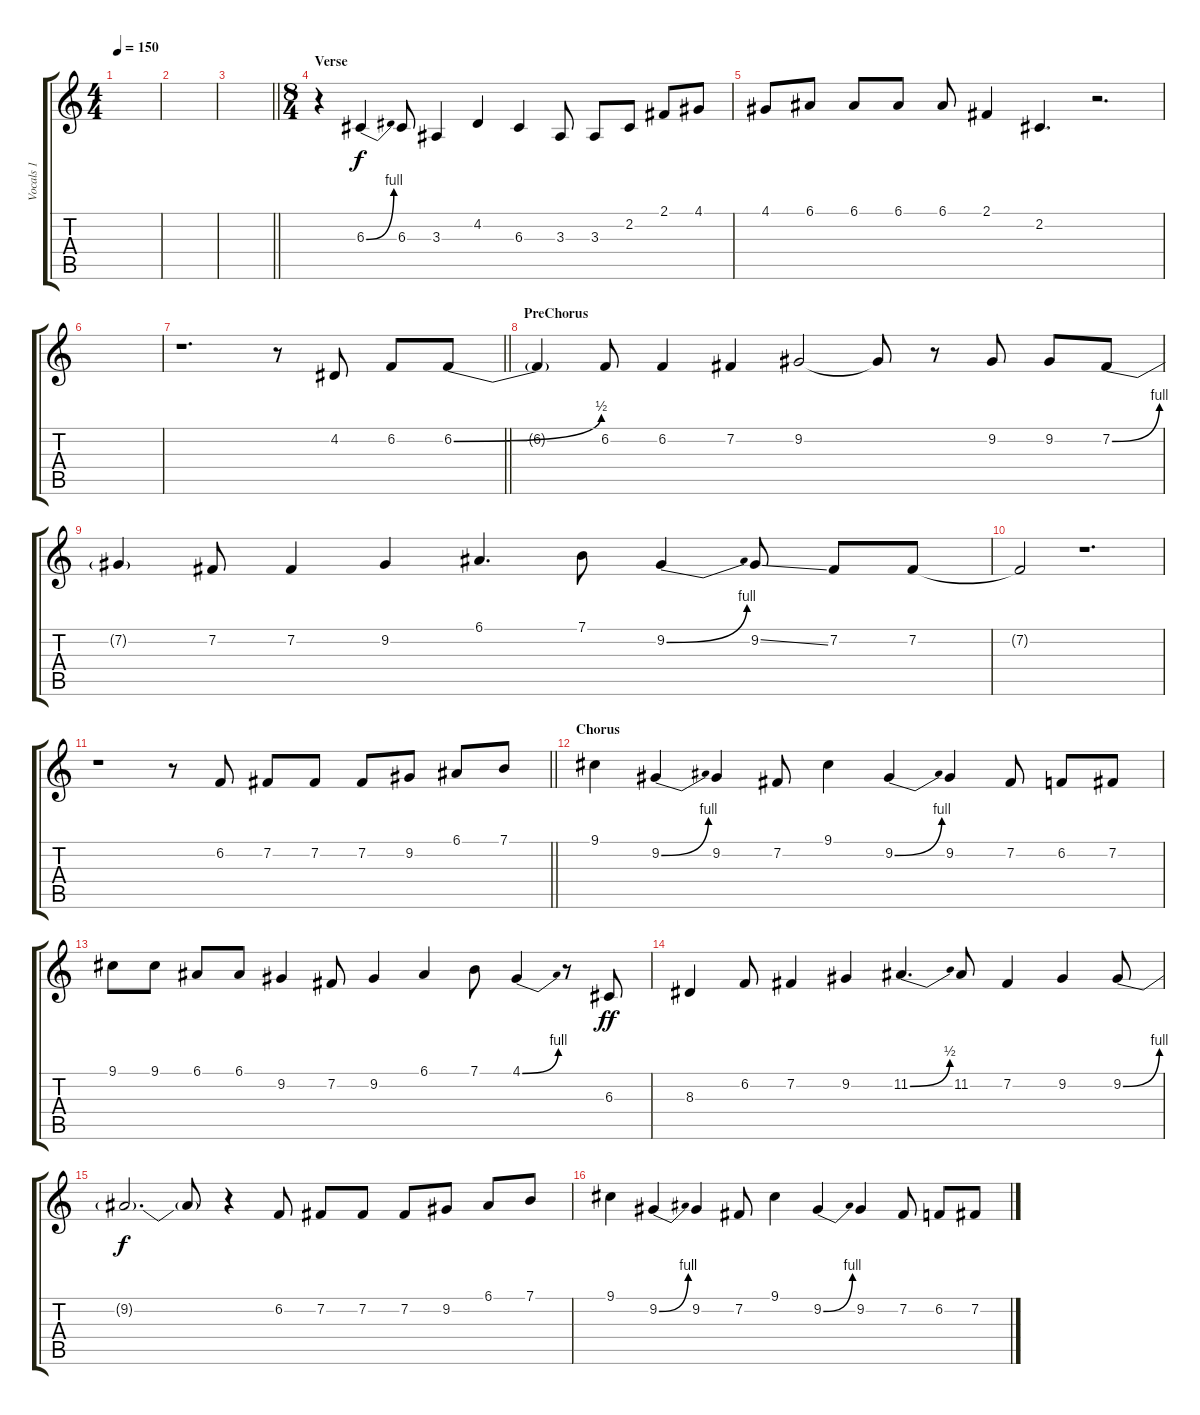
\track ("Vocals 1" "Vocals 1") {instrument lead1square}
\staff {score tabs}
\tuning (E4 B3 G3 D3 A2 E2) {hide}
\ts (4 4)
\tempo 150
\clef g2
\ks c
|
|
\barLineRight lightlight
|
\ts (8 4)
\section ("" "Verse")
r.4{volume 14} 6.3{be (bend 0 0 60 4)}.4 6.3.8 3.3.4 4.2.4 6.3.4 3.3.8 3.3.8 2.2.8 2.1.8 4.1.8 |
4.1.8 6.1.8 6.1.8 6.1.8 6.1.8 2.1.4 2.2.4{d} r.2{d} |
|
\barLineRight lightlight
r.1{d} r.8 4.2.8{volume 16} 6.2.8 6.2{be (bend 0 0 60 2)}.8 |
\section ("" "PreChorus")
6.2{t}.4 6.2.8 6.2.4 7.2.4 9.2.2 9.2{t}.8 r.8 9.2.8 9.2.8 7.2{be (bend 0 0 60 4)}.8 |
7.2{t}.4 7.2.8 7.2.4 9.2.4 6.1.4{d} 7.1.8 9.2{be (bend 0 0 60 4)}.4 9.2{ss}.8 7.2.8 7.2.8 |
7.2{t}.2 r.1{d} |
\barLineRight lightlight
r.1 r.8 6.2.8 7.2.8 7.2.8 7.2.8 9.2.8 6.1.8 7.1.8 |
\section ("" "Chorus")
9.1.4 9.2{be (bend 0 0 60 4)}.4 9.2.4 7.2.8 9.1.4 9.2{be (bend 0 0 60 4)}.4 9.2.4 7.2.8 6.2.8 7.2.8 |
9.1.8 9.1.8 6.1.8 6.1.8 9.2.4 7.2.8 9.2.4 6.1.4 7.1.8 4.1{be (bend 0 0 60 4)}.4 r.8 6.3.8{dy ff} |
8.3.4 6.2.8 7.2.4 9.2.4 11.2{be (bend 0 0 60 2)}.4{d} 11.2.8 7.2.4 9.2.4 9.2{be (bend 0 0 60 4)}.8 |
9.2{t}.2{d dy f} 9.2{t}.8 r.4 6.2.8 7.2.8 7.2.8 7.2.8 9.2.8 6.1.8 7.1.8 |
9.1.4 9.2{be (bend 0 0 60 4)}.4 9.2.4 7.2.8 9.1.4 9.2{be (bend 0 0 60 4)}.4 9.2.4 7.2.8 6.2.8 7.2.8
